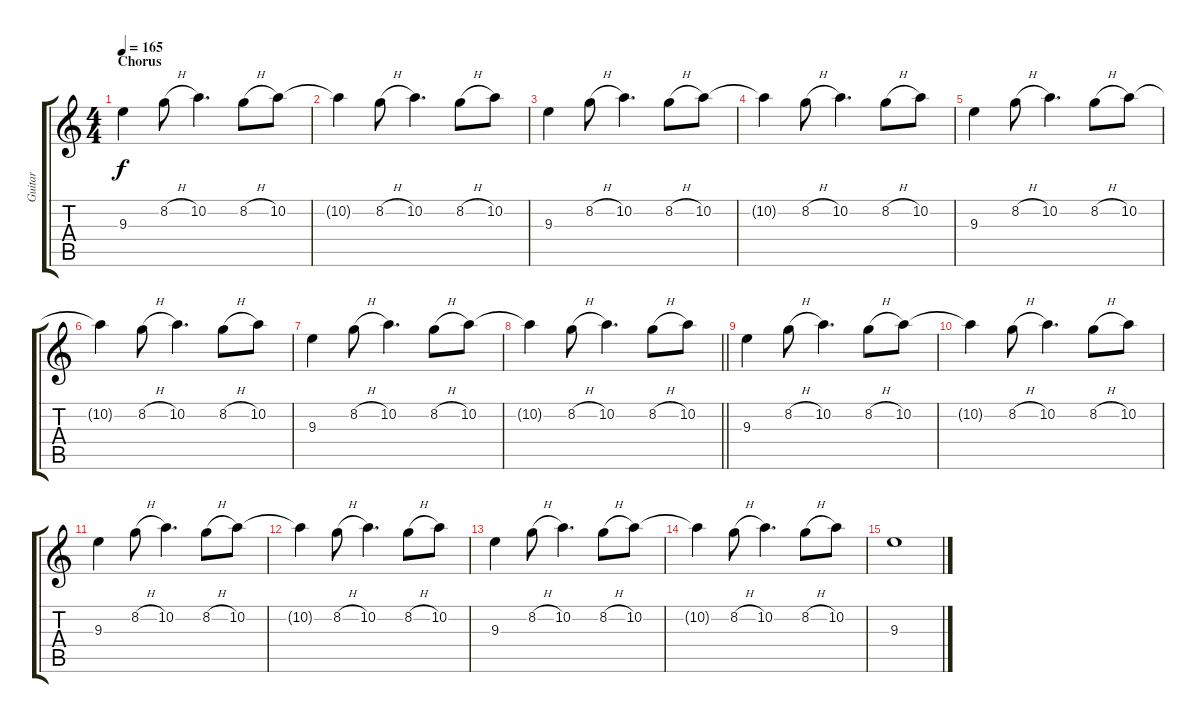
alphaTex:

\track ("Guitar" "Guitar") {instrument acousticguitarsteel}
\staff {score tabs}
\tuning (E4 B3 G3 D3 A2 E2) {hide}
\ts (4 4)
\section ("" "Chorus")
\tempo 165
\clef g2
\ks c
9.3.4{dy f} 8.2{h}.8 10.2.4{d} 8.2{h}.8 10.2.8 |
10.2{t}.4 8.2{h}.8 10.2.4{d} 8.2{h}.8 10.2.8 |
9.3.4 8.2{h}.8 10.2.4{d} 8.2{h}.8 10.2.8 |
10.2{t}.4 8.2{h}.8 10.2.4{d} 8.2{h}.8 10.2.8 |
9.3.4 8.2{h}.8 10.2.4{d} 8.2{h}.8 10.2.8 |
10.2{t}.4 8.2{h}.8 10.2.4{d} 8.2{h}.8 10.2.8 |
9.3.4 8.2{h}.8 10.2.4{d} 8.2{h}.8 10.2.8 |
\barLineRight lightlight
10.2{t}.4 8.2{h}.8 10.2.4{d} 8.2{h}.8 10.2.8 |
9.3.4 8.2{h}.8 10.2.4{d} 8.2{h}.8 10.2.8 |
10.2{t}.4 8.2{h}.8 10.2.4{d} 8.2{h}.8 10.2.8 |
9.3.4 8.2{h}.8 10.2.4{d} 8.2{h}.8 10.2.8 |
10.2{t}.4 8.2{h}.8 10.2.4{d} 8.2{h}.8 10.2.8 |
9.3.4 8.2{h}.8 10.2.4{d} 8.2{h}.8 10.2.8 |
10.2{t}.4 8.2{h}.8 10.2.4{d} 8.2{h}.8 10.2.8 |
9.3.1
